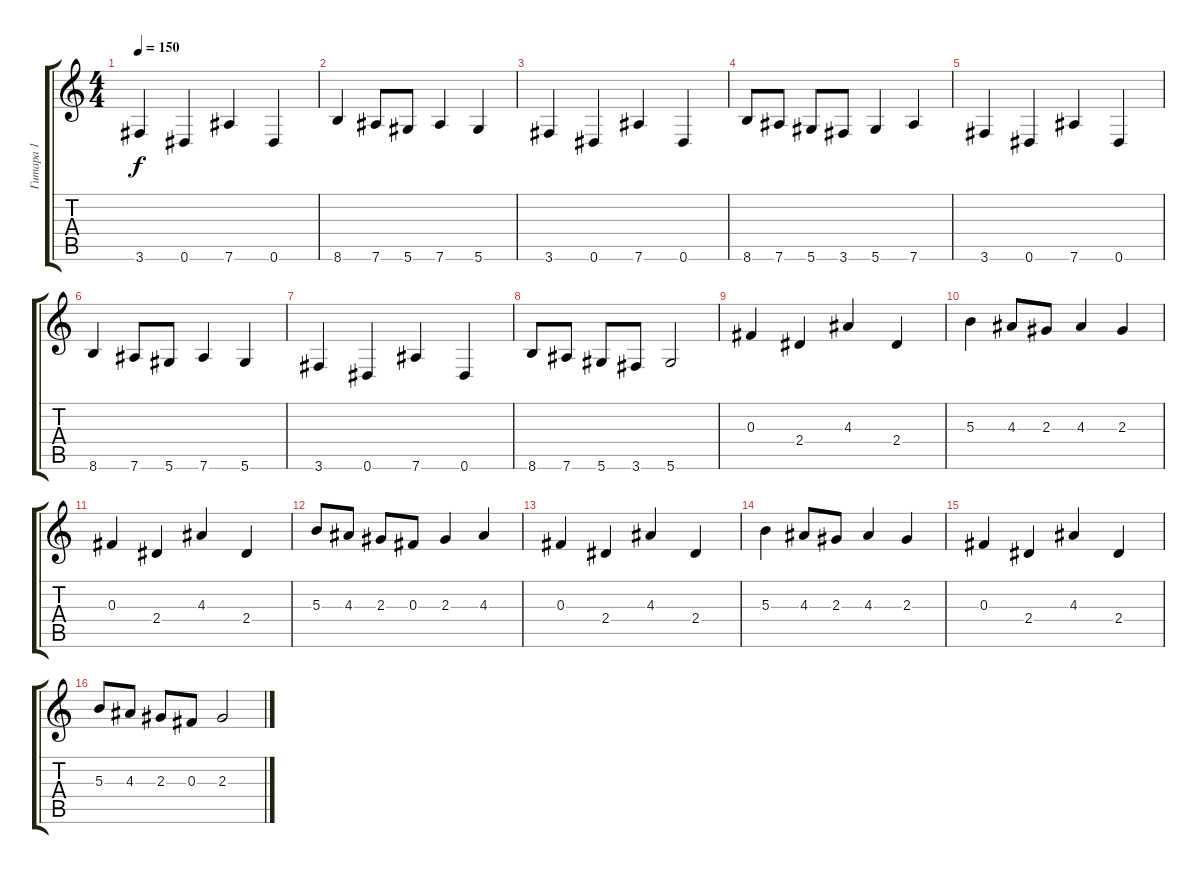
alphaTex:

\track ("Гитара 1" "Гитара 1") {instrument distortionguitar}
\staff {score tabs}
\tuning (Eb4 Bb3 Gb3 Db3 Ab2 Eb2) {hide}
\ts (4 4)
\tempo 150
\clef g2
\ks c
3.6.4{dy f instrument distortionguitar} 0.6.4 7.6.4 0.6.4 |
8.6.4 7.6.8 5.6.8 7.6.4 5.6.4 |
3.6.4 0.6.4 7.6.4 0.6.4 |
8.6.8 7.6.8 5.6.8 3.6.8 5.6.4 7.6.4 |
3.6.4 0.6.4 7.6.4 0.6.4 |
8.6.4 7.6.8 5.6.8 7.6.4 5.6.4 |
3.6.4 0.6.4 7.6.4 0.6.4 |
8.6.8 7.6.8 5.6.8 3.6.8 5.6.2 |
0.3.4 2.4.4 4.3.4 2.4.4 |
5.3.4 4.3.8 2.3.8 4.3.4 2.3.4 |
0.3.4 2.4.4 4.3.4 2.4.4 |
5.3.8 4.3.8 2.3.8 0.3.8 2.3.4 4.3.4 |
0.3.4 2.4.4 4.3.4 2.4.4 |
5.3.4 4.3.8 2.3.8 4.3.4 2.3.4 |
0.3.4 2.4.4 4.3.4 2.4.4 |
5.3.8 4.3.8 2.3.8 0.3.8 2.3.2
